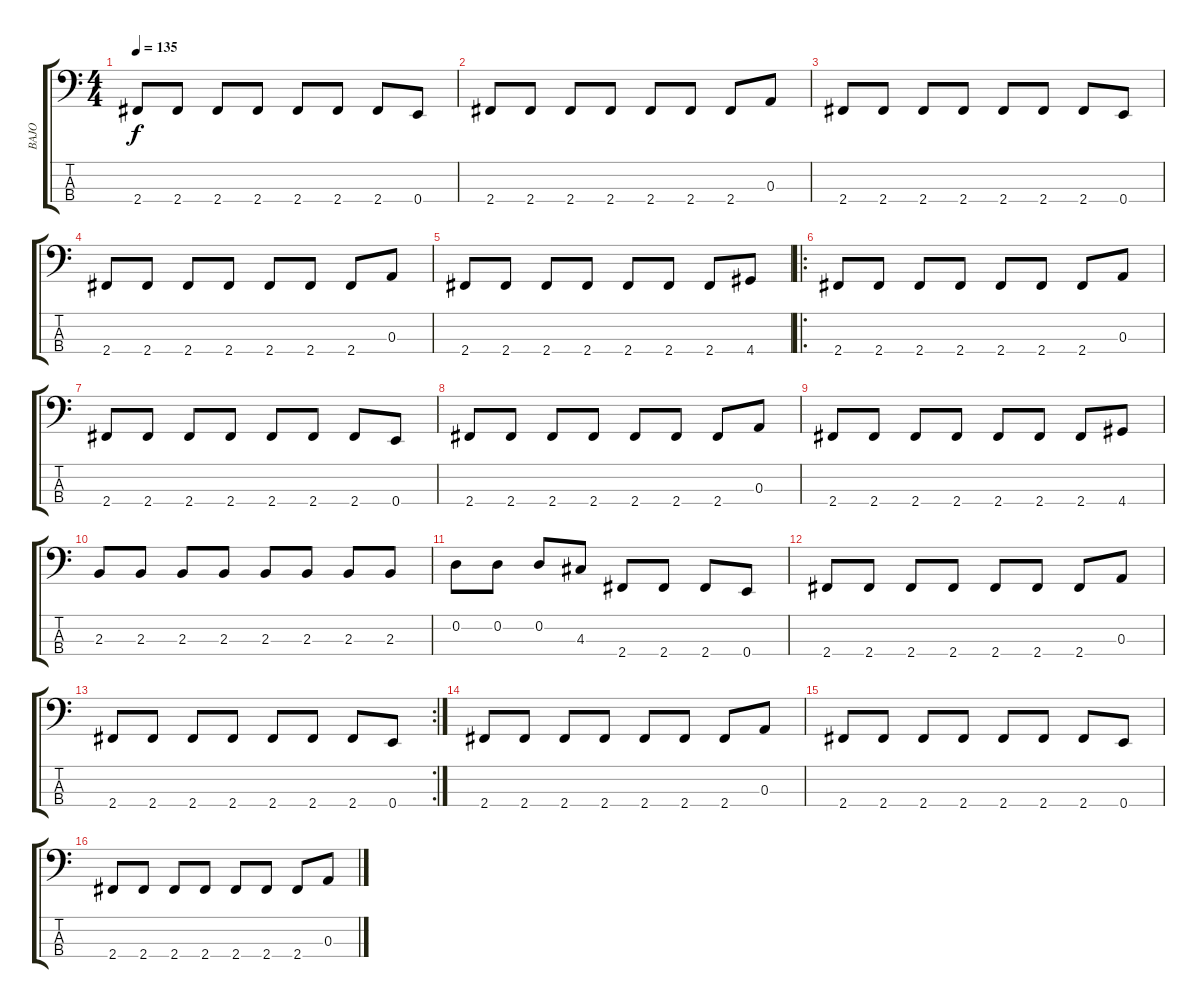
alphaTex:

\track ("BAJO" "BAJO") {instrument electricbassfinger}
\staff {score tabs}
\tuning (G2 D2 A1 E1) {hide}
\ts (4 4)
\tempo 135
\clef f4
\ks c
2.4.8{dy f} 2.4.8 2.4.8 2.4.8 2.4.8 2.4.8 2.4.8 0.4.8 |
2.4.8 2.4.8 2.4.8 2.4.8 2.4.8 2.4.8 2.4.8 0.3.8 |
2.4.8 2.4.8 2.4.8 2.4.8 2.4.8 2.4.8 2.4.8 0.4.8 |
2.4.8 2.4.8 2.4.8 2.4.8 2.4.8 2.4.8 2.4.8 0.3.8 |
2.4.8 2.4.8 2.4.8 2.4.8 2.4.8 2.4.8 2.4.8 4.4.8 |
\ro
2.4.8 2.4.8 2.4.8 2.4.8 2.4.8 2.4.8 2.4.8 0.3.8 |
2.4.8 2.4.8 2.4.8 2.4.8 2.4.8 2.4.8 2.4.8 0.4.8 |
2.4.8 2.4.8 2.4.8 2.4.8 2.4.8 2.4.8 2.4.8 0.3.8 |
2.4.8 2.4.8 2.4.8 2.4.8 2.4.8 2.4.8 2.4.8 4.4.8 |
2.3.8 2.3.8 2.3.8 2.3.8 2.3.8 2.3.8 2.3.8 2.3.8 |
0.2.8 0.2.8 0.2.8 4.3.8 2.4.8 2.4.8 2.4.8 0.4.8 |
2.4.8 2.4.8 2.4.8 2.4.8 2.4.8 2.4.8 2.4.8 0.3.8 |
\rc 2
2.4.8 2.4.8 2.4.8 2.4.8 2.4.8 2.4.8 2.4.8 0.4.8 |
2.4.8 2.4.8 2.4.8 2.4.8 2.4.8 2.4.8 2.4.8 0.3.8 |
2.4.8 2.4.8 2.4.8 2.4.8 2.4.8 2.4.8 2.4.8 0.4.8 |
2.4.8 2.4.8 2.4.8 2.4.8 2.4.8 2.4.8 2.4.8 0.3.8
